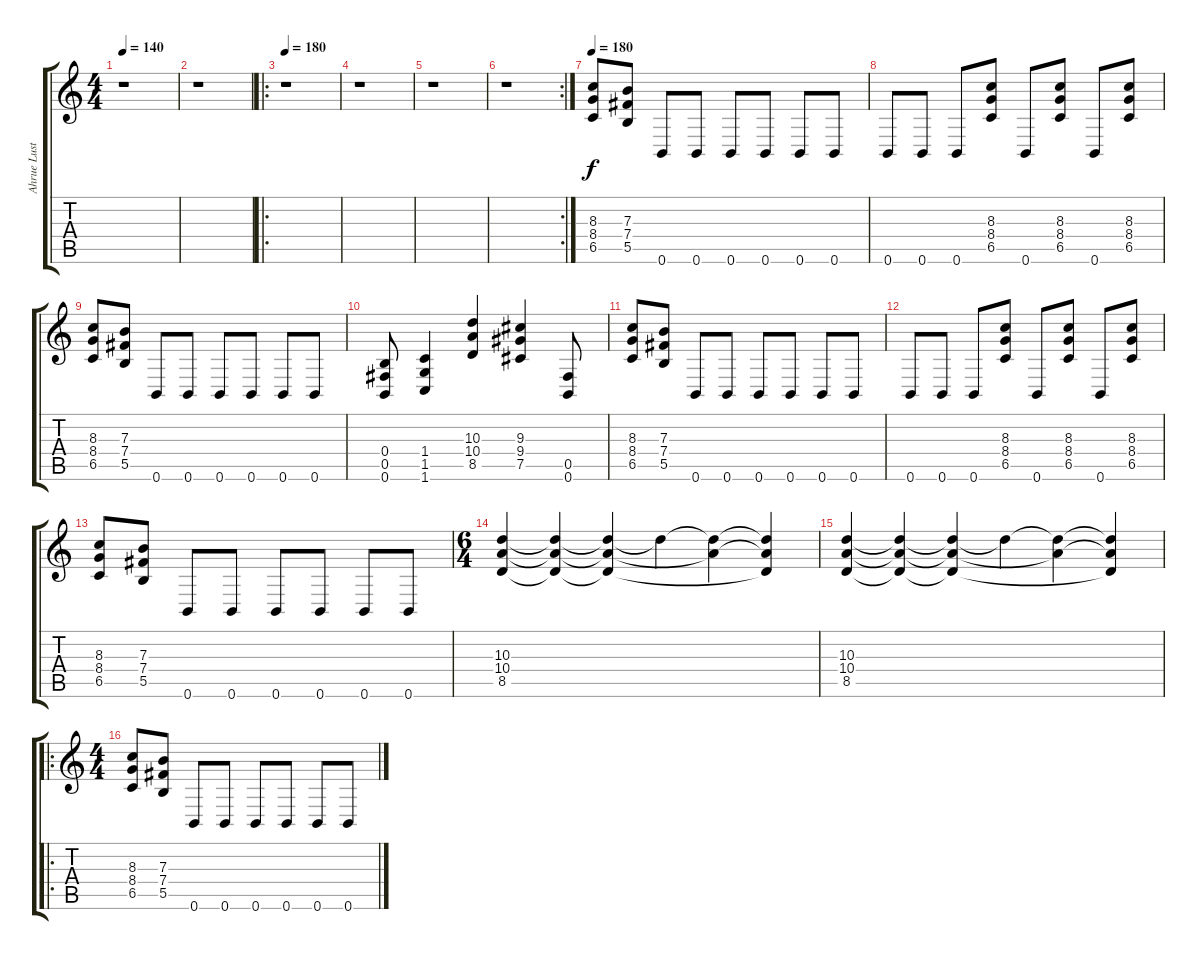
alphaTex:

\track ("Ahrue Luster" "Ahrue Lust") {instrument distortionguitar}
\staff {score tabs}
\tuning (Db4 Ab3 E3 B2 Gb2 B1) {hide}
\ts (4 4)
\tempo 140
\clef g2
\ks c
r.1{dy f instrument distortionguitar} |
r.1 |
\ro
\tempo 180
r.1 |
r.1 |
r.1 |
\rc 2
r.1 |
\tempo 180
(8.3 8.4 6.5).8 (7.3 7.4 5.5).8 0.6.8 0.6.8 0.6.8 0.6.8 0.6.8 0.6.8 |
0.6.8 0.6.8 0.6.8 (8.3 8.4 6.5).8 0.6.8 (8.3 8.4 6.5).8 0.6.8 (8.3 8.4 6.5).8 |
(8.3 8.4 6.5).8 (7.3 7.4 5.5).8 0.6.8 0.6.8 0.6.8 0.6.8 0.6.8 0.6.8 |
(0.4 0.5 0.6).8 (1.4 1.5 1.6).4 (10.3 10.4 8.5).4 (9.3 9.4 7.5).4 (0.5 0.6).8 |
(8.3 8.4 6.5).8 (7.3 7.4 5.5).8 0.6.8 0.6.8 0.6.8 0.6.8 0.6.8 0.6.8 |
0.6.8 0.6.8 0.6.8 (8.3 8.4 6.5).8 0.6.8 (8.3 8.4 6.5).8 0.6.8 (8.3 8.4 6.5).8 |
(8.3 8.4 6.5).8 (7.3 7.4 5.5).8 0.6.8 0.6.8 0.6.8 0.6.8 0.6.8 0.6.8 |
\ts (6 4)
(10.3 10.4 8.5).4 (10.3{t} 10.4{t} 8.5{t}).4 (10.3{t} 10.4{t} 8.5{t}).4 10.3{t}.4 (10.3{t} 10.4{t}).4 (10.3{t} 10.4{t} 8.5{t}).4 |
(10.3 10.4 8.5).4 (10.3{t} 10.4{t} 8.5{t}).4 (10.3{t} 10.4{t} 8.5{t}).4 10.3{t}.4 (10.3{t} 10.4{t}).4 (10.3{t} 10.4{t} 8.5{t}).4 |
\ro
\ts (4 4)
(8.3 8.4 6.5).8 (7.3 7.4 5.5).8 0.6.8 0.6.8 0.6.8 0.6.8 0.6.8 0.6.8
